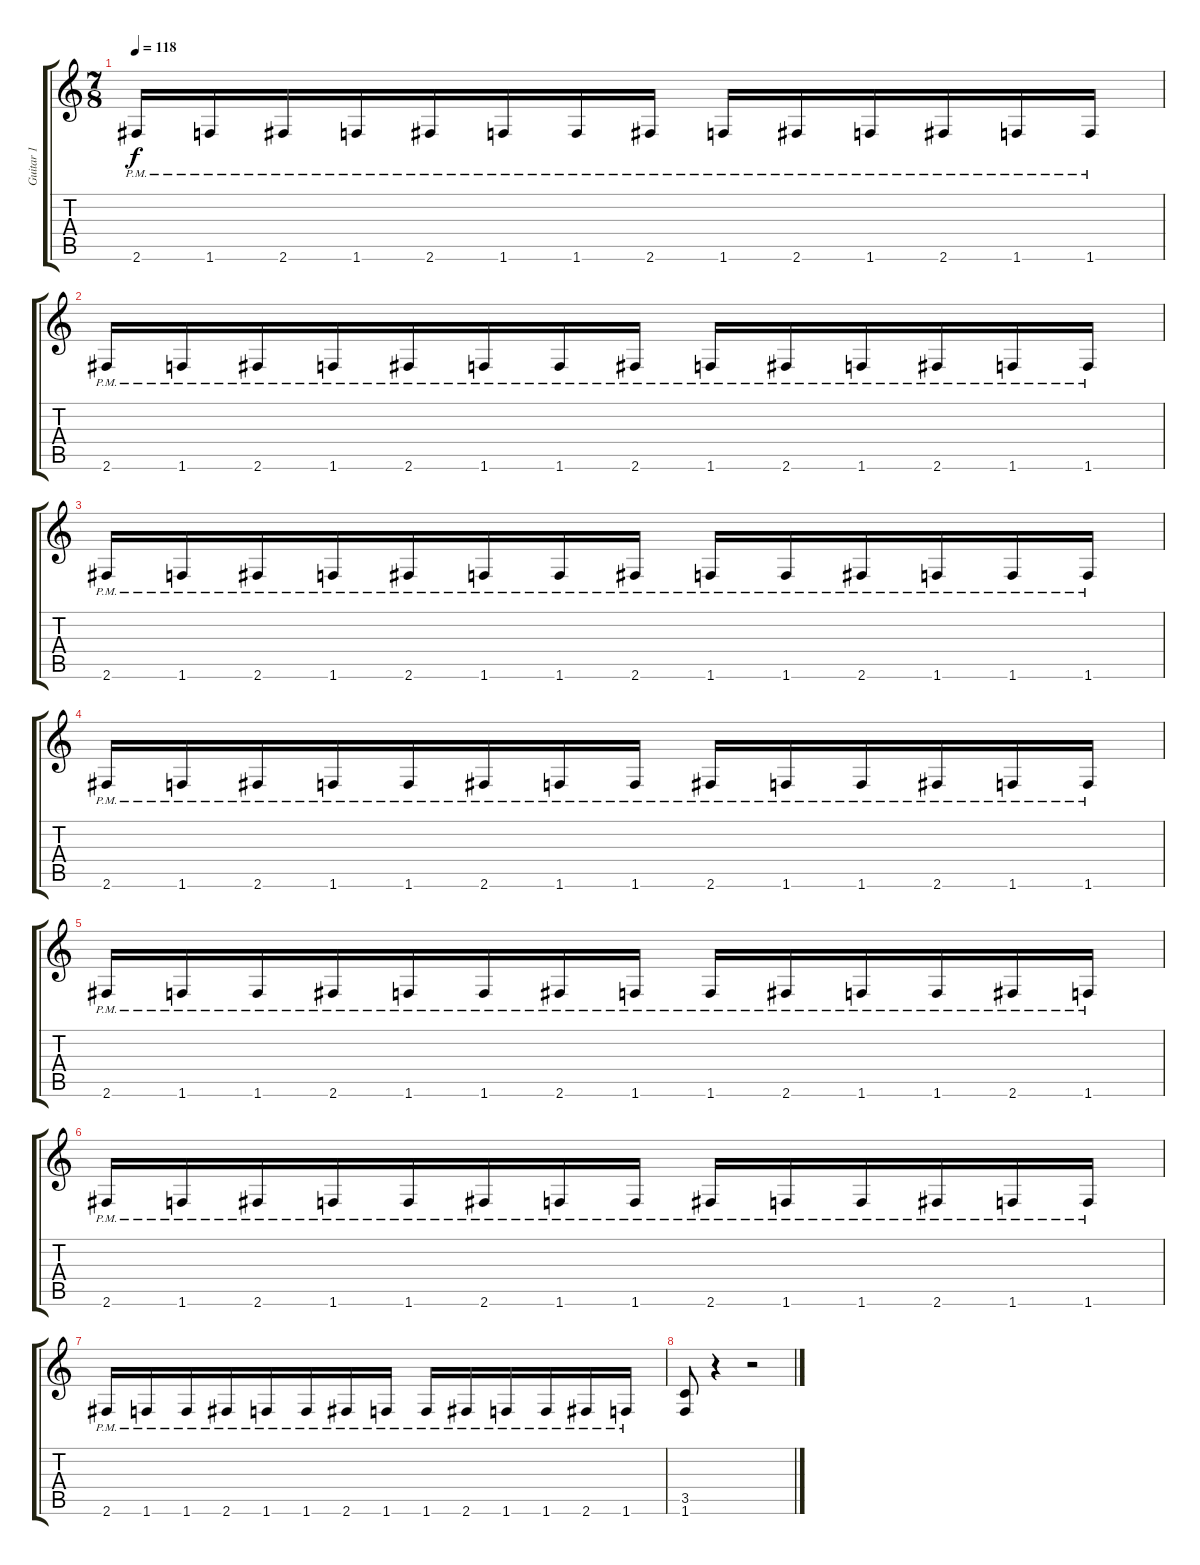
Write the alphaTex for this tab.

\track ("Guitar 1" "Guitar 1") {instrument distortionguitar}
\staff {score tabs}
\tuning (E4 B3 G3 D3 A2 E2) {hide}
\ts (7 8)
\tempo 118
\clef g2
\ks c
2.6{pm}.16{dy f} 1.6{pm}.16 2.6{pm}.16 1.6{pm}.16 2.6{pm}.16 1.6{pm}.16 1.6{pm}.16 2.6{pm}.16 1.6{pm}.16 2.6{pm}.16 1.6{pm}.16 2.6{pm}.16 1.6{pm}.16 1.6{pm}.16 |
2.6{pm}.16 1.6{pm}.16 2.6{pm}.16 1.6{pm}.16 2.6{pm}.16 1.6{pm}.16 1.6{pm}.16 2.6{pm}.16 1.6{pm}.16 2.6{pm}.16 1.6{pm}.16 2.6{pm}.16 1.6{pm}.16 1.6{pm}.16 |
2.6{pm}.16 1.6{pm}.16 2.6{pm}.16 1.6{pm}.16 2.6{pm}.16 1.6{pm}.16 1.6{pm}.16 2.6{pm}.16 1.6{pm}.16 1.6{pm}.16 2.6{pm}.16 1.6{pm}.16 1.6{pm}.16 1.6{pm}.16 |
2.6{pm}.16 1.6{pm}.16 2.6{pm}.16 1.6{pm}.16 1.6{pm}.16 2.6{pm}.16 1.6{pm}.16 1.6{pm}.16 2.6{pm}.16 1.6{pm}.16 1.6{pm}.16 2.6{pm}.16 1.6{pm}.16 1.6{pm}.16 |
2.6{pm}.16 1.6{pm}.16 1.6{pm}.16 2.6{pm}.16 1.6{pm}.16 1.6{pm}.16 2.6{pm}.16 1.6{pm}.16 1.6{pm}.16 2.6{pm}.16 1.6{pm}.16 1.6{pm}.16 2.6{pm}.16 1.6{pm}.16 |
2.6{pm}.16 1.6{pm}.16 2.6{pm}.16 1.6{pm}.16 1.6{pm}.16 2.6{pm}.16 1.6{pm}.16 1.6{pm}.16 2.6{pm}.16 1.6{pm}.16 1.6{pm}.16 2.6{pm}.16 1.6{pm}.16 1.6{pm}.16 |
2.6{pm}.16 1.6{pm}.16 1.6{pm}.16 2.6{pm}.16 1.6{pm}.16 1.6{pm}.16 2.6{pm}.16 1.6{pm}.16 1.6{pm}.16 2.6{pm}.16 1.6{pm}.16 1.6{pm}.16 2.6{pm}.16 1.6{pm}.16 |
(3.5 1.6).8 r.4 r.2
